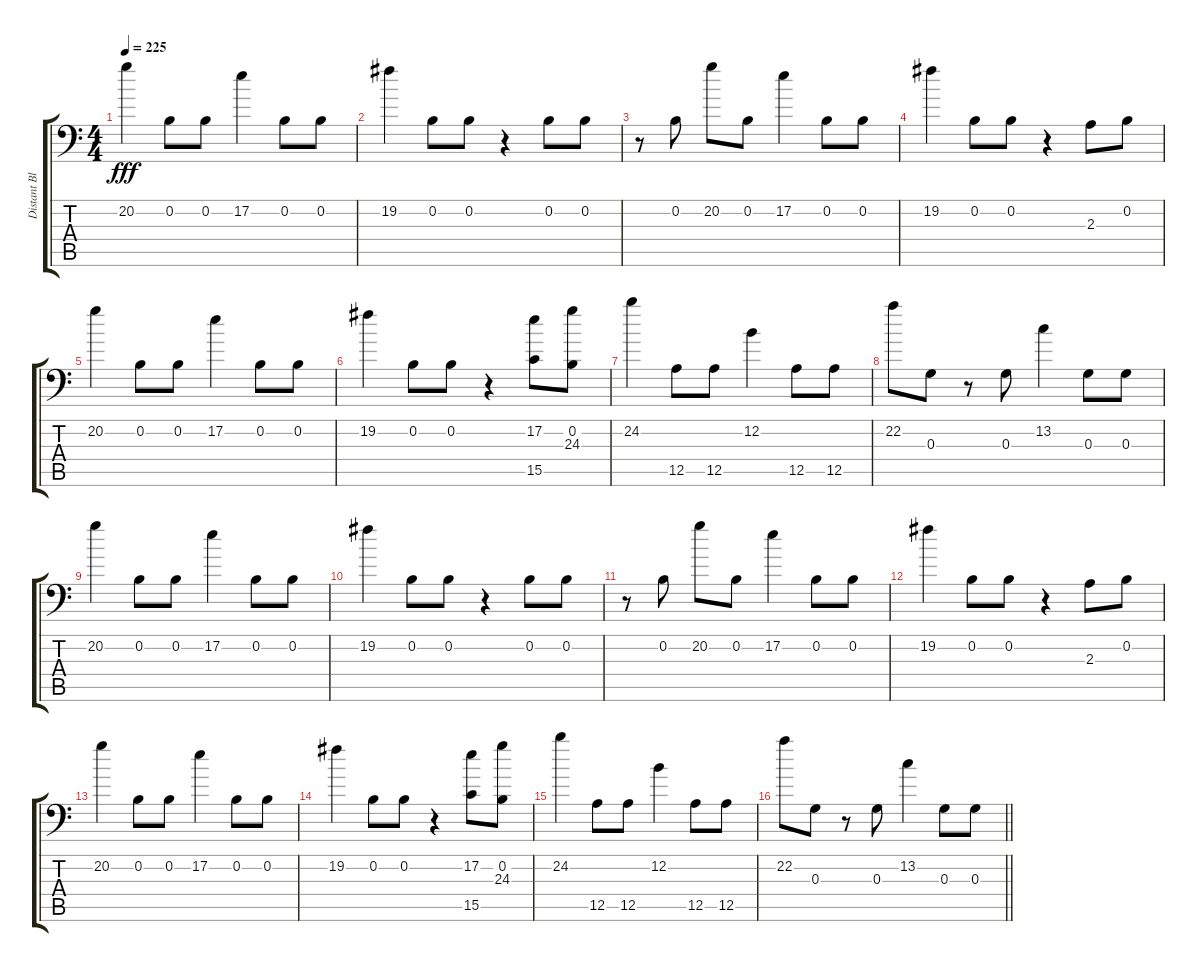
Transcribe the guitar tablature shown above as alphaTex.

\track ("Distant Blip" "Distant Bl") {instrument lead8bassandlead}
\staff {score tabs}
\tuning (B8 B3 G3 D3 A2 C-1) {hide}
\ts (4 4)
\tempo 225
\clef f4
\ks c
20.2.4{dy fff} 0.2.8 0.2.8 17.2.4 0.2.8 0.2.8 |
19.2.4 0.2.8 0.2.8 r.4 0.2.8 0.2.8 |
r.8 0.2.8 20.2.8 0.2.8 17.2.4 0.2.8 0.2.8 |
19.2.4 0.2.8 0.2.8 r.4 2.3.8 0.2.8 |
20.2.4 0.2.8 0.2.8 17.2.4 0.2.8 0.2.8 |
19.2.4 0.2.8 0.2.8 r.4 (17.2 15.5).8 (0.2 24.3).8 |
24.2.4 12.5.8 12.5.8 12.2.4 12.5.8 12.5.8 |
22.2.8 0.3.8 r.8 0.3.8 13.2.4 0.3.8 0.3.8 |
20.2.4 0.2.8 0.2.8 17.2.4 0.2.8 0.2.8 |
19.2.4 0.2.8 0.2.8 r.4 0.2.8 0.2.8 |
r.8 0.2.8 20.2.8 0.2.8 17.2.4 0.2.8 0.2.8 |
19.2.4 0.2.8 0.2.8 r.4 2.3.8 0.2.8 |
20.2.4 0.2.8 0.2.8 17.2.4 0.2.8 0.2.8 |
19.2.4 0.2.8 0.2.8 r.4 (17.2 15.5).8 (0.2 24.3).8 |
24.2.4 12.5.8 12.5.8 12.2.4 12.5.8 12.5.8 |
\barLineRight lightlight
22.2.8 0.3.8 r.8 0.3.8 13.2.4 0.3.8 0.3.8
